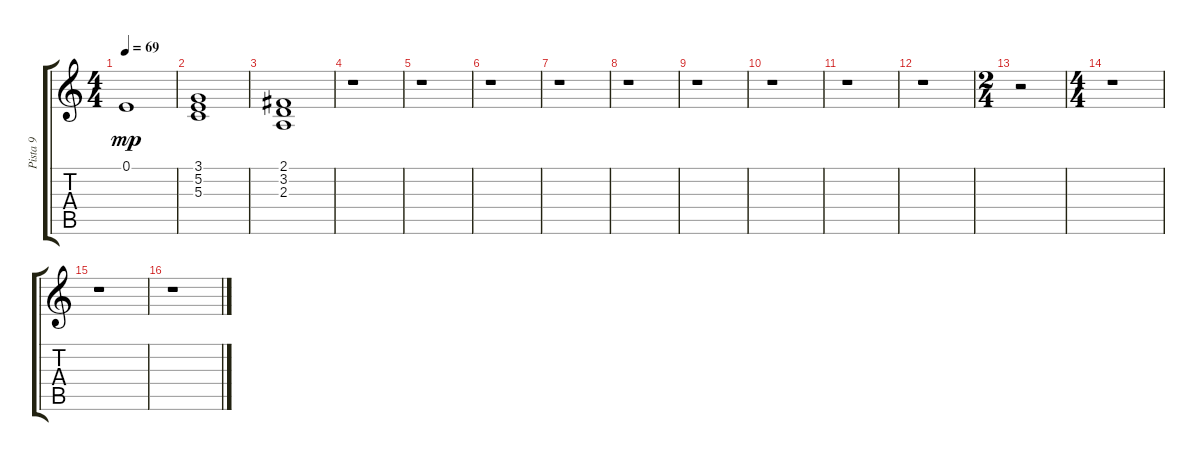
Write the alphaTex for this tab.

\track ("Pista 9" "Pista 9") {instrument stringensemble1}
\staff {score tabs}
\tuning (E4 B3 G3 D3 A2 E2) {hide}
\ts (4 4)
\tempo 69
\clef g2
\ks c
0.1.1{dy mp} |
(3.1 5.2 5.3).1 |
(2.1 3.2 2.3).1 |
r.1 |
r.1 |
r.1 |
r.1 |
r.1 |
r.1 |
r.1 |
r.1 |
r.1 |
\ts (2 4)
r.2 |
\ts (4 4)
r.1 |
r.1 |
r.1
